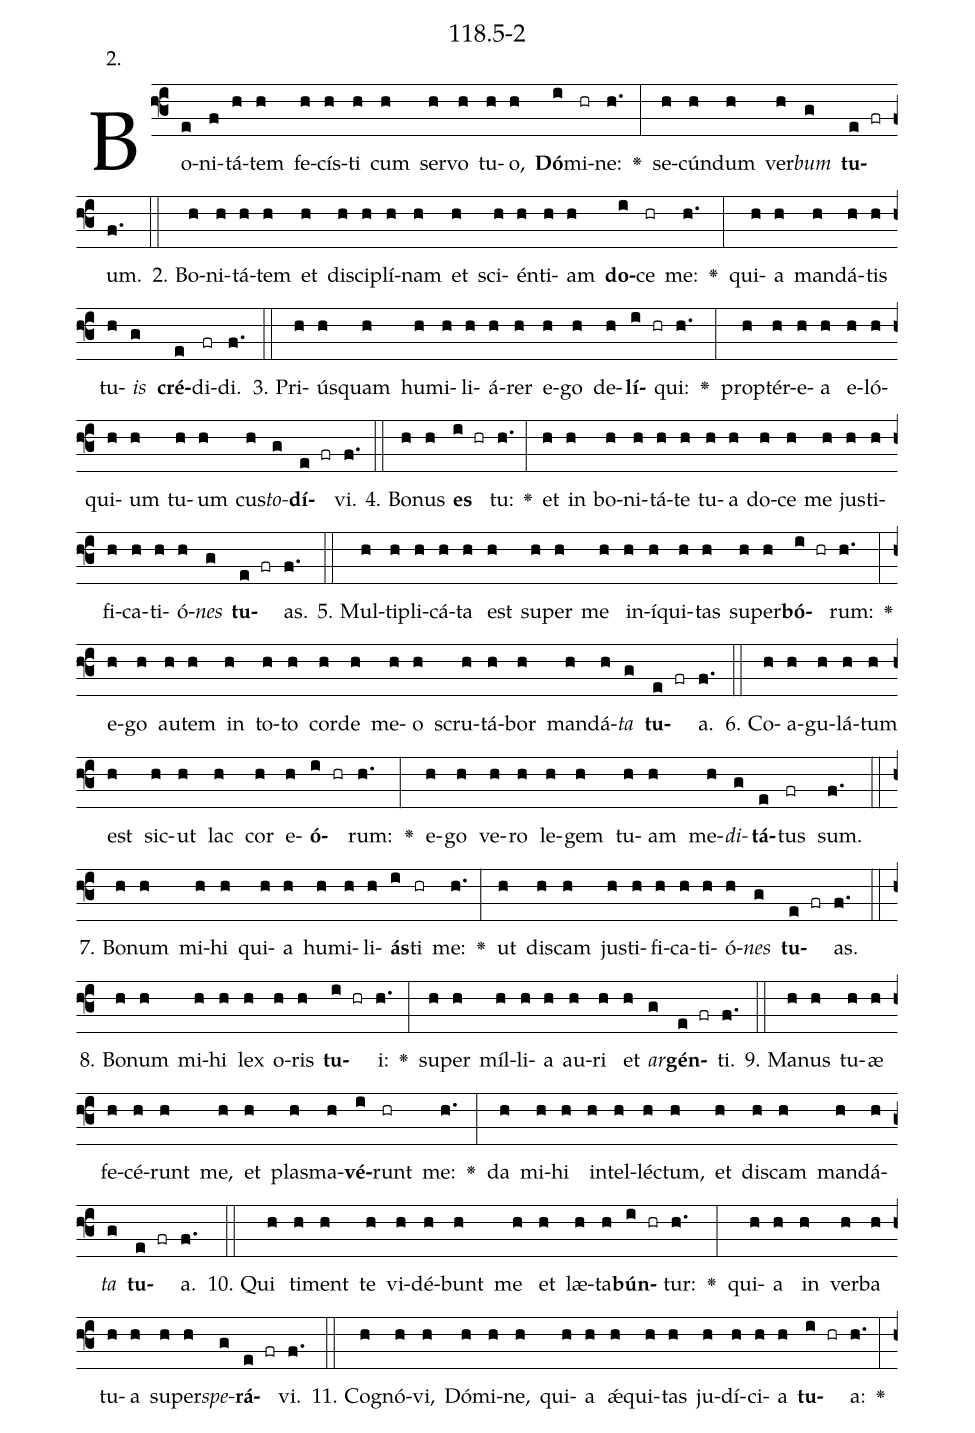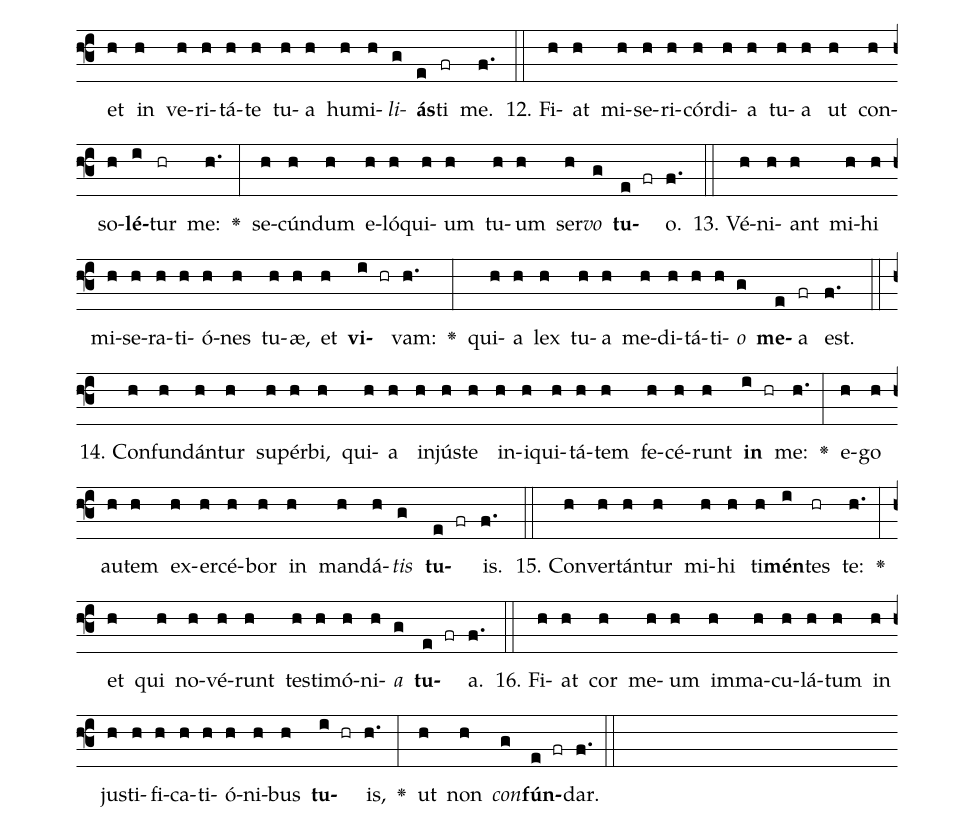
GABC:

name: 118.5-2;
annotation: 2.;
%%
(f3)Bo(e)ni(f)tá(h)tem(h) fe(h)cís(h)ti(h) cum(h) ser(h)vo(h) tu(h)o,(h) <b>Dó</b>(i)mi(hr)ne:(h.) <v>\greheightstar</v>(:) se(h)cún(h)dum(h) ver(h)<i>bum</i>(g) <b>tu</b>(e fr)um.(f.) (::)
2. Bo(h)ni(h)tá(h)tem(h) et(h) di(h)sci(h)plí(h)nam(h) et(h) sci(h)én(h)ti(h)am(h) <b>do</b>(i)ce(hr) me:(h.) <v>\greheightstar</v>(:) qui(h)a(h) man(h)dá(h)tis(h) tu(h)<i>is</i>(g) <b>cré</b>(e)di(fr)di.(f.) (::)
3. Pri(h)ús(h)quam(h) hu(h)mi(h)li(h)á(h)rer(h) e(h)go(h) de(h)<b>lí</b>(i hr)qui:(h.) <v>\greheightstar</v>(:) prop(h)tér(h)e(h)a(h) e(h)ló(h)qui(h)um(h) tu(h)um(h) cus(h)<i>to</i>(g)<b>dí</b>(e fr)vi.(f.) (::)
4. Bo(h)nus(h) <b>es</b>(i hr) tu:(h.) <v>\greheightstar</v>(:) et(h) in(h) bo(h)ni(h)tá(h)te(h) tu(h)a(h) do(h)ce(h) me(h) jus(h)ti(h)fi(h)ca(h)ti(h)ó(h)<i>nes</i>(g) <b>tu</b>(e fr)as.(f.) (::)
5. Mul(h)ti(h)pli(h)cá(h)ta(h) est(h) su(h)per(h) me(h) in(h)í(h)qui(h)tas(h) su(h)per(h)<b>bó</b>(i hr)rum:(h.) <v>\greheightstar</v>(:) e(h)go(h) au(h)tem(h) in(h) to(h)to(h) cor(h)de(h) me(h)o(h) scru(h)tá(h)bor(h) man(h)dá(h)<i>ta</i>(g) <b>tu</b>(e fr)a.(f.) (::)
6. Co(h)a(h)gu(h)lá(h)tum(h) est(h) sic(h)ut(h) lac(h) cor(h) e(h)<b>ó</b>(i hr)rum:(h.) <v>\greheightstar</v>(:) e(h)go(h) ve(h)ro(h) le(h)gem(h) tu(h)am(h) me(h)<i>di</i>(g)<b>tá</b>(e)tus(fr) sum.(f.) (::)
7. Bo(h)num(h) mi(h)hi(h) qui(h)a(h) hu(h)mi(h)li(h)<b>ás</b>(i)ti(hr) me:(h.) <v>\greheightstar</v>(:) ut(h) dis(h)cam(h) jus(h)ti(h)fi(h)ca(h)ti(h)ó(h)<i>nes</i>(g) <b>tu</b>(e fr)as.(f.) (::)
8. Bo(h)num(h) mi(h)hi(h) lex(h) o(h)ris(h) <b>tu</b>(i hr)i:(h.) <v>\greheightstar</v>(:) su(h)per(h) míl(h)li(h)a(h) au(h)ri(h) et(h) <i>ar</i>(g)<b>gén</b>(e fr)ti.(f.) (::)
9. Ma(h)nus(h) tu(h)æ(h) fe(h)cé(h)runt(h) me,(h) et(h) plas(h)ma(h)<b>vé</b>(i)runt(hr) me:(h.) <v>\greheightstar</v>(:) da(h) mi(h)hi(h) in(h)tel(h)léc(h)tum,(h) et(h) dis(h)cam(h) man(h)dá(h)<i>ta</i>(g) <b>tu</b>(e fr)a.(f.) (::)
10. Qui(h) ti(h)ment(h) te(h) vi(h)dé(h)bunt(h) me(h) et(h) læ(h)ta(h)<b>bún</b>(i hr)tur:(h.) <v>\greheightstar</v>(:) qui(h)a(h) in(h) ver(h)ba(h) tu(h)a(h) su(h)per(h)<i>spe</i>(g)<b>rá</b>(e fr)vi.(f.) (::)
11. Co(h)gnó(h)vi,(h) Dó(h)mi(h)ne,(h) qui(h)a(h) ǽ(h)qui(h)tas(h) ju(h)dí(h)ci(h)a(h) <b>tu</b>(i hr)a:(h.) <v>\greheightstar</v>(:) et(h) in(h) ve(h)ri(h)tá(h)te(h) tu(h)a(h) hu(h)mi(h)<i>li</i>(g)<b>ás</b>(e)ti(fr) me.(f.) (::)
12. Fi(h)at(h) mi(h)se(h)ri(h)cór(h)di(h)a(h) tu(h)a(h) ut(h) con(h)so(h)<b>lé</b>(i)tur(hr) me:(h.) <v>\greheightstar</v>(:) se(h)cún(h)dum(h) e(h)ló(h)qui(h)um(h) tu(h)um(h) ser(h)<i>vo</i>(g) <b>tu</b>(e fr)o.(f.) (::)
13. Vé(h)ni(h)ant(h) mi(h)hi(h) mi(h)se(h)ra(h)ti(h)ó(h)nes(h) tu(h)æ,(h) et(h) <b>vi</b>(i hr)vam:(h.) <v>\greheightstar</v>(:) qui(h)a(h) lex(h) tu(h)a(h) me(h)di(h)tá(h)ti(h)<i>o</i>(g) <b>me</b>(e)a(fr) est.(f.) (::)
14. Con(h)fun(h)dán(h)tur(h) su(h)pér(h)bi,(h) qui(h)a(h) in(h)jús(h)te(h) in(h)i(h)qui(h)tá(h)tem(h) fe(h)cé(h)runt(h) <b>in</b>(i hr) me:(h.) <v>\greheightstar</v>(:) e(h)go(h) au(h)tem(h) ex(h)er(h)cé(h)bor(h) in(h) man(h)dá(h)<i>tis</i>(g) <b>tu</b>(e fr)is.(f.) (::)
15. Con(h)ver(h)tán(h)tur(h) mi(h)hi(h) ti(h)<b>mén</b>(i)tes(hr) te:(h.) <v>\greheightstar</v>(:) et(h) qui(h) no(h)vé(h)runt(h) tes(h)ti(h)mó(h)ni(h)<i>a</i>(g) <b>tu</b>(e fr)a.(f.) (::)
16. Fi(h)at(h) cor(h) me(h)um(h) im(h)ma(h)cu(h)lá(h)tum(h) in(h) jus(h)ti(h)fi(h)ca(h)ti(h)ó(h)ni(h)bus(h) <b>tu</b>(i hr)is,(h.) <v>\greheightstar</v>(:) ut(h) non(h) <i>con</i>(g)<b>fún</b>(e fr)dar.(f.) (::)
